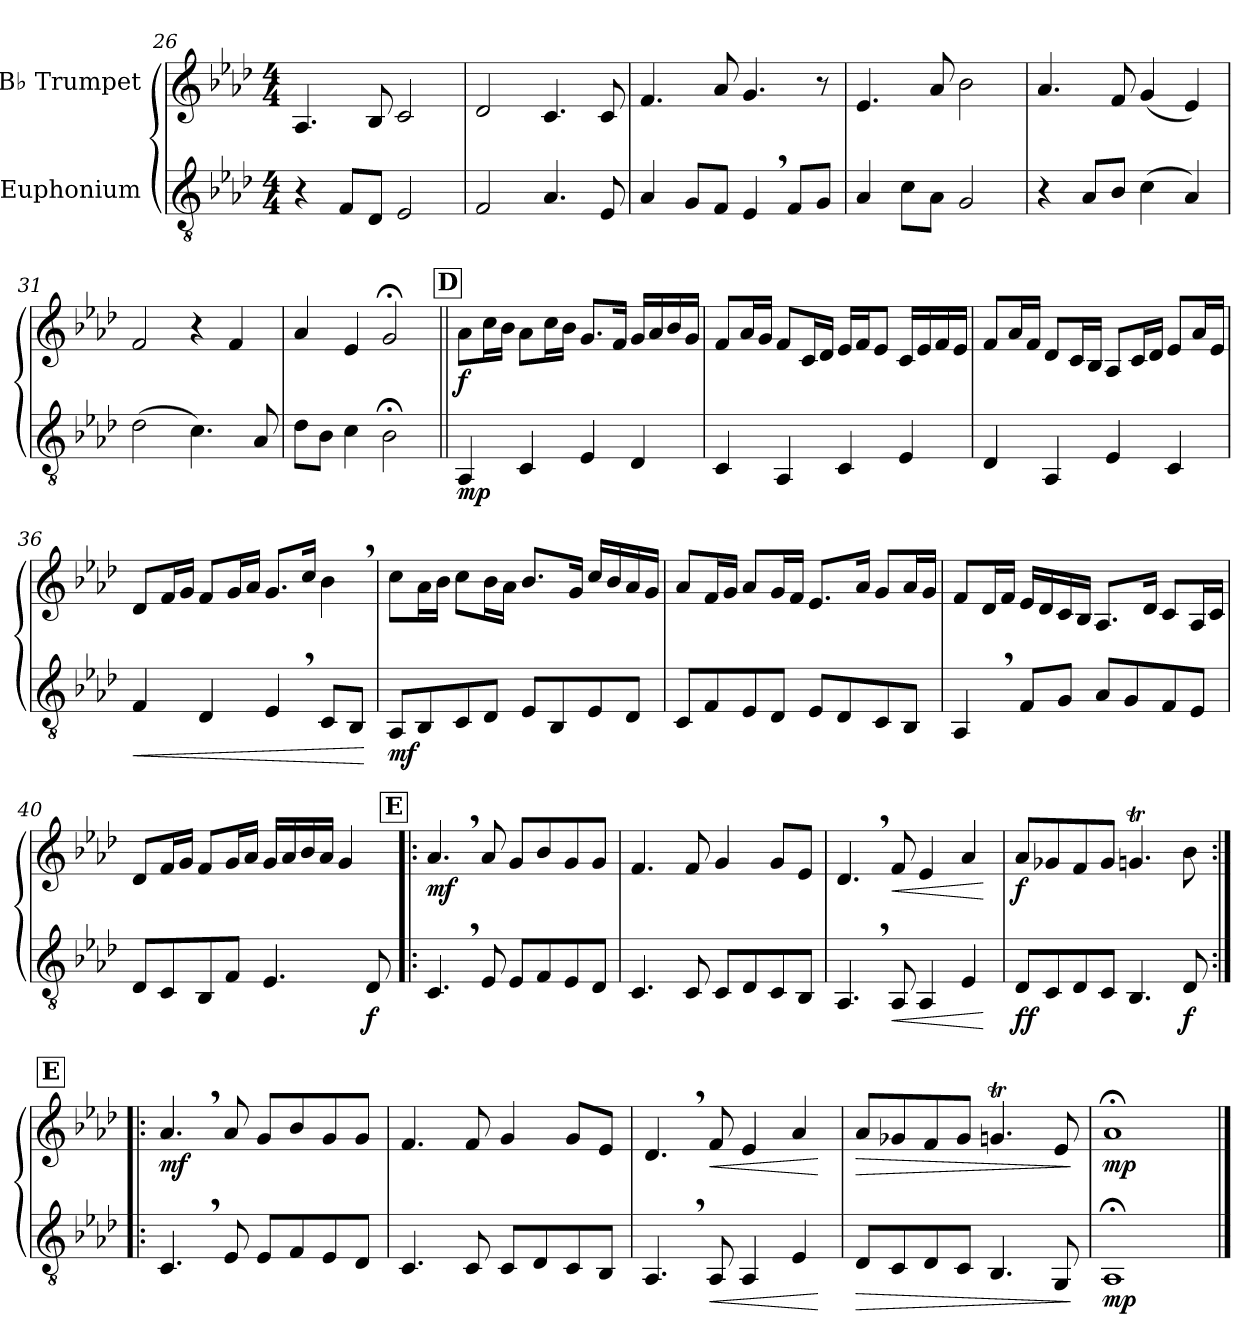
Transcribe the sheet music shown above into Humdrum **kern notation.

**kern	**dynam	**kern	**dynam
*part2	*part2	*part1	*part1
*staff2	*staff2	*staff1	*staff1
*I"Euphonium	*	*I"B♭ Trumpet	*
*clefGv2	*	*clefG2	*
*ITrd1c2	*	*ITrd1c2	*
*k[b-e-a-d-g-c-]	*	*k[b-e-a-d-g-c-]	*
*M4/4	*	*M4/4	*
=26	=26	=26	=26
4r	.	4.G-	.
8E-L	.	.	.
8C-J	.	8A-	.
2D-	.	2B-	.
=27	=27	=27	=27
2E-	.	2c-	.
4.G-	.	4.B-	.
8D-	.	8B-	.
=28	=28	=28	=28
4G-	.	4.e-	.
8FL	.	.	.
8E-J	.	8g-	.
4D-,	.	4.f	.
8E-L	.	.	.
8FJ	.	8r	.
=29	=29	=29	=29
4G-	.	4.d-	.
8B-L	.	.	.
8G-J	.	8g-	.
2F	.	2a-	.
=30	=30	=30	=30
4r	.	4.g-	.
8G-L	.	.	.
8A-J	.	8e-	.
(>4B-	.	(<4f	.
4G-)	.	4d-)	.
=31	=31	=31	=31
(>2c-	.	2e-	.
4.B-)	.	4r	.
.	.	4e-	.
8G-	.	.	.
=32	=32	=32	=32
8c-L	.	4g-	.
8A-J	.	.	.
4B-	.	4d-	.
2A-;<	.	2f;<	.
!!LO:REH:place=s1:a:B:fs=14:t=D
=33||	=33||	=33||	=33||
!	!LO:DY:b	!	!LO:DY:b
4GG-	mp	8g-L	f
.	.	16b-L	.
.	.	16a-JJ	.
4BB-	.	8g-L	.
.	.	16b-L	.
.	.	16a-JJ	.
4D-	.	8.fL	.
.	.	16e-Jk	.
4C-	.	16fLL	.
.	.	16g-	.
.	.	16a-	.
.	.	16fJJ	.
=34	=34	=34	=34
4BB-	.	8e-L	.
.	.	16g-L	.
.	.	16fJJ	.
4GG-	.	8e-L	.
.	.	16B-L	.
.	.	16c-JJ	.
4BB-	.	16d-LL	.
.	.	16e-J	.
.	.	8d-J	.
4D-	.	16B-LL	.
.	.	16d-	.
.	.	16e-	.
.	.	16d-JJ	.
=35	=35	=35	=35
4C-	.	8e-L	.
.	.	16g-L	.
.	.	16e-JJ	.
4GG-	.	8c-L	.
.	.	16B-L	.
.	.	16A-JJ	.
4D-	.	8G-L	.
.	.	16B-L	.
.	.	16c-JJ	.
4BB-	.	8d-L	.
.	.	16g-L	.
.	.	16d-JJ	.
=36	=36	=36	=36
!	!LO:HP:b	!	!
4E-	<	8c-L	.
.	.	16e-L	.
.	.	16fJJ	.
4C-	.	8e-L	.
.	.	16fL	.
.	.	16g-JJ	.
4D-,	.	8.fL	.
.	.	16b-Jk	.
8BB-L	.	4a-,	.
8AA-J	.	.	.
.	[	.	.
=37	=37	=37	=37
!	!LO:DY:b	!	!
8GG-L	mf	8b-L	.
8AA-	.	16g-L	.
.	.	16a-JJ	.
8BB-	.	8b-L	.
8C-J	.	16a-L	.
.	.	16g-JJ	.
8D-L	.	8.a-L	.
8AA-	.	.	.
.	.	16fJk	.
8D-	.	16b-LL	.
.	.	16a-	.
8C-J	.	16g-	.
.	.	16fJJ	.
=38	=38	=38	=38
8BB-L	.	8g-L	.
8E-	.	16e-L	.
.	.	16fJJ	.
8D-	.	8g-L	.
8C-J	.	16fL	.
.	.	16e-JJ	.
8D-L	.	8.d-L	.
8C-	.	.	.
.	.	16g-Jk	.
8BB-	.	8fL	.
8AA-J	.	16g-L	.
.	.	16fJJ	.
=39	=39	=39	=39
4GG-,	.	8e-L	.
.	.	16c-L	.
.	.	16e-JJ	.
8E-L	.	16d-LL	.
.	.	16c-	.
8FJ	.	16B-	.
.	.	16A-JJ	.
8G-L	.	8.G-L	.
8F	.	.	.
.	.	16c-Jk	.
8E-	.	8B-L	.
8D-J	.	16G-L	.
.	.	16B-JJ	.
=40	=40	=40	=40
8C-L	.	8c-L	.
8BB-	.	16e-L	.
.	.	16fJJ	.
8AA-	.	8e-L	.
8E-J	.	16fL	.
.	.	16g-JJ	.
4.D-	.	16fLL	.
.	.	16g-	.
.	.	16a-	.
.	.	16g-JJ	.
.	.	4f	.
!	!LO:DY:b	!	!
8C-	f	.	.
!!LO:REH:place=s1:a:B:fs=14:t=E
=41!|:	=41!|:	=41!|:	=41!|:
!	!	!	!LO:DY:b
4.BB-,	.	4.g-,	mf
8D-	.	8g-	.
8D-L	.	8fL	.
8E-	.	8a-	.
8D-	.	8f	.
8C-J	.	8fJ	.
=42	=42	=42	=42
4.BB-	.	4.e-	.
8BB-	.	8e-	.
8BB-L	.	4f	.
8C-	.	.	.
8BB-	.	8fL	.
8AA-J	.	8d-J	.
=43	=43	=43	=43
4.GG-,	.	4.c-,	.
!	!LO:HP:b	!	!LO:HP:b
8GG-	<	8e-	<
4GG-	.	4d-	.
4D-	.	4g-	.
.	[	.	[
=44	=44	=44	=44
!	!LO:DY:b	!	!LO:DY:b
8C-L	ff	8g-L	f
8BB-	.	8f-X	.
8C-	.	8e-	.
8BB-J	.	8f-J	.
4.AA-	.	4.fnt	.
!	!LO:DY:b	!	!
8C-	f	8a-	.
!!LO:REH:place=s1:a:B:fs=14:t=E
=41:|!|:	=41:|!|:	=41:|!|:	=41:|!|:
!	!	!	!LO:DY:b
4.BB-,	.	4.g-,	mf
8D-	.	8g-	.
8D-L	.	8fL	.
8E-	.	8a-	.
8D-	.	8f	.
8C-J	.	8fJ	.
=42	=42	=42	=42
4.BB-	.	4.e-	.
8BB-	.	8e-	.
8BB-L	.	4f	.
8C-	.	.	.
8BB-	.	8fL	.
8AA-J	.	8d-J	.
=43	=43	=43	=43
4.GG-,	.	4.c-,	.
!	!LO:HP:b	!	!LO:HP:b
8GG-	<	8e-	<
4GG-	.	4d-	.
4D-	.	4g-	.
.	[	.	[
=45	=45	=45	=45
!	!LO:HP:b	!	!LO:HP:b
8C-L	>	8g-L	>
8BB-	.	8f-X	.
8C-	.	8e-	.
8BB-J	.	8f-J	.
4.AA-	.	4.fnt	.
8FF	.	8d-	.
.	]	.	]
=46	=46	=46	=46
!	!LO:DY:b	!	!LO:DY:b
1GG-;<	mp	1g-;<	mp
==	==	==	==
*-	*-	*-	*-
